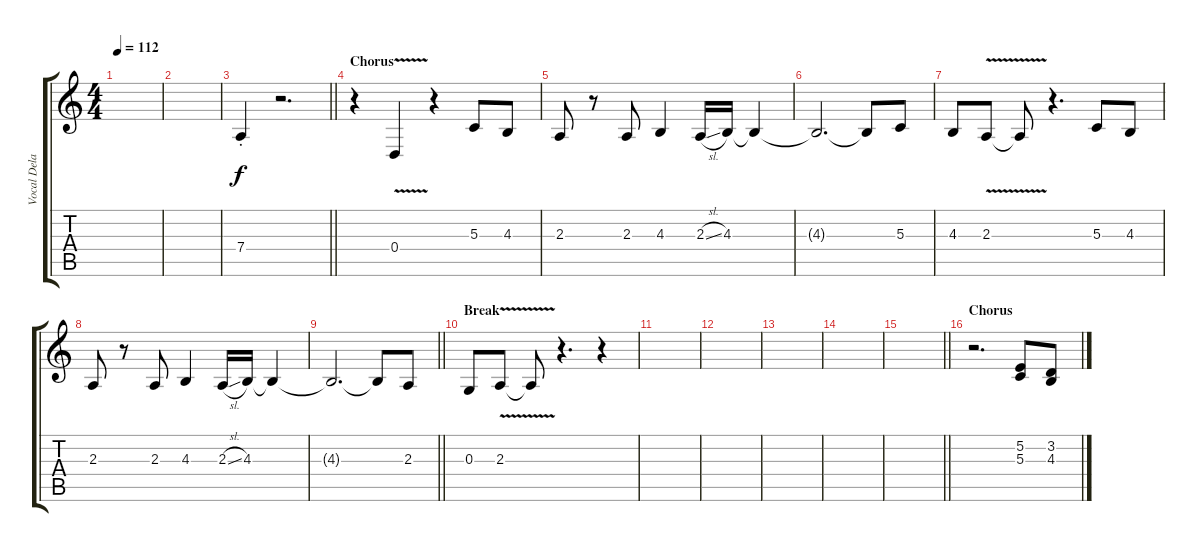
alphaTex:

\track ("Vocal Delay" "Vocal Dela") {instrument flute}
\staff {score tabs}
\tuning (E4 B3 G3 D3 A2 E2) {hide}
\ts (4 4)
\tempo 112
\clef g2
\ks c
|
|
\barLineRight lightlight
7.4{st}.4 r.2{d} |
\section ("" "Chorus")
r.4 0.4{v}.4 r.4 5.3.8 4.3.8 |
2.3.8 r.8 2.3.8 4.3.4 2.3{sl}.16 4.3.16 4.3{t}.4 |
4.3{t}.2{d} 4.3{t}.8 5.3.8 |
4.3.8 2.3{v}.8 2.3{t}.8 r.4{d} 5.3.8 4.3.8 |
2.3.8 r.8 2.3.8 4.3.4 2.3{sl}.16 4.3.16 4.3{t}.4 |
\barLineRight lightlight
4.3{t}.2{d} 4.3{t}.8 2.3.8 |
\section ("" "Break")
0.3.8 2.3{v}.8 2.3{t}.8 r.4{d} r.4 |
|
|
|
|
\barLineRight lightlight
|
\section ("" "Chorus")
r.2{d} (5.2 5.3).8 (3.2 4.3).8
